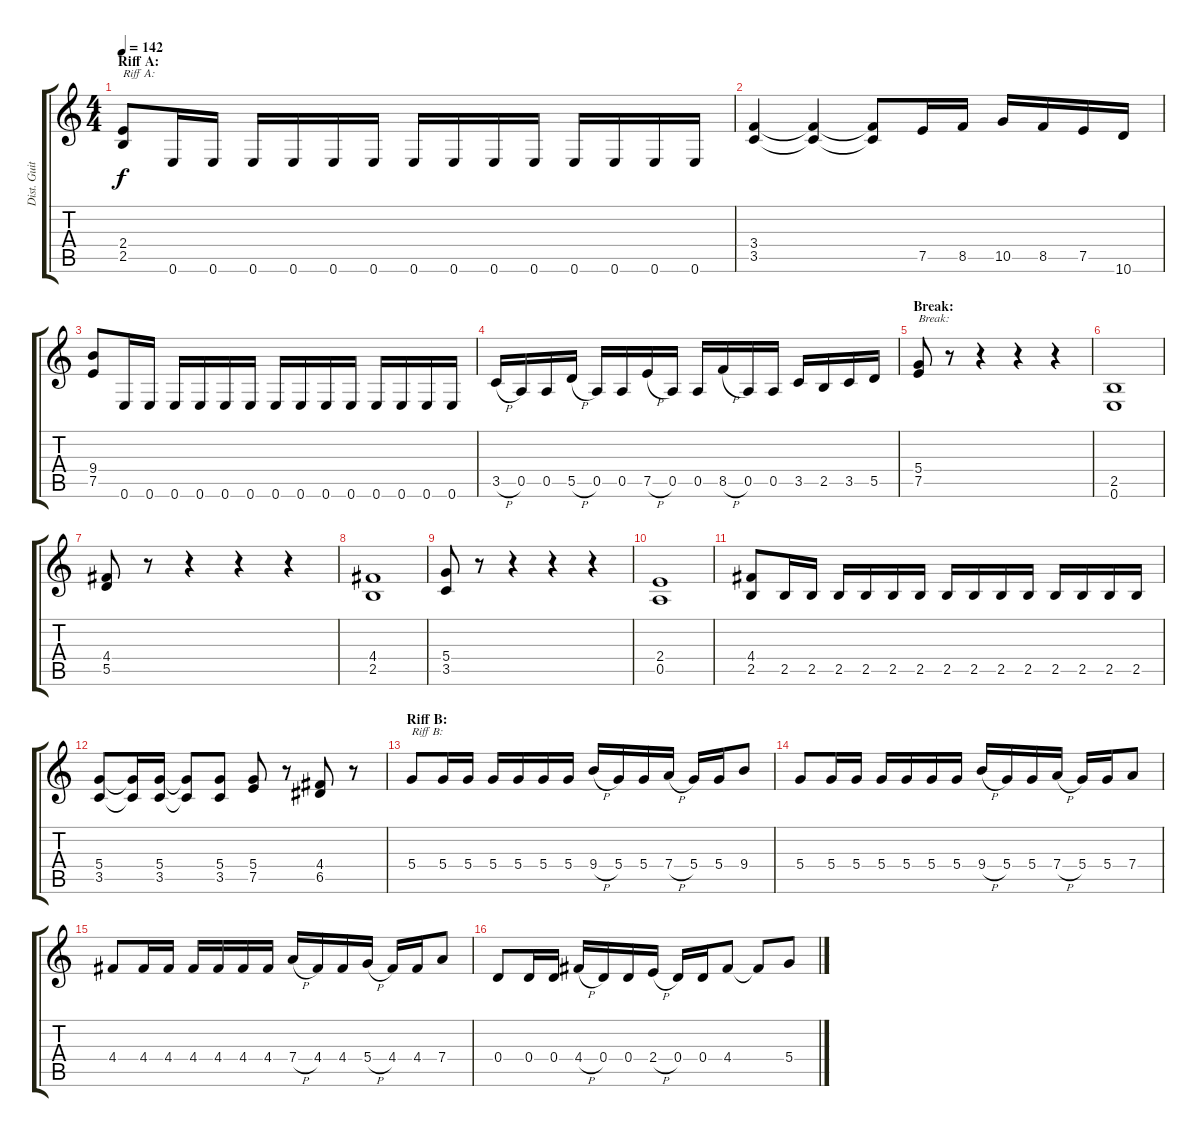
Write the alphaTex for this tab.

\track ("Dist. Guitar 2" "Dist. Guit") {instrument distortionguitar}
\staff {score tabs}
\tuning (E4 B3 G3 D3 A2 E2) {hide}
\ts (4 4)
\section ("" "Riff A:")
\tempo 142
\clef g2
\ks c
(2.4 2.5).8{txt "Riff A:" dy f} 0.6.16 0.6.16 0.6.16 0.6.16 0.6.16 0.6.16 0.6.16 0.6.16 0.6.16 0.6.16 0.6.16 0.6.16 0.6.16 0.6.16 |
(3.4 3.5).4 (3.4{t} 3.5{t}).4 (3.4{t} 3.5{t}).8 7.5.16 8.5.16 10.5.16 8.5.16 7.5.16 10.6.16 |
(9.4 7.5).8 0.6.16 0.6.16 0.6.16 0.6.16 0.6.16 0.6.16 0.6.16 0.6.16 0.6.16 0.6.16 0.6.16 0.6.16 0.6.16 0.6.16 |
3.5{h}.16 0.5.16 0.5.16 5.5{h}.16 0.5.16 0.5.16 7.5{h}.16 0.5.16 0.5.16 8.5{h}.16 0.5.16 0.5.16 3.5.16 2.5.16 3.5.16 5.5.16 |
\section ("" "Break:")
(5.4 7.5).8{txt "Break:"} r.8 r.4 r.4 r.4 |
(2.5 0.6).1 |
(4.4 5.5).8 r.8 r.4 r.4 r.4 |
(4.4 2.5).1 |
(5.4 3.5).8 r.8 r.4 r.4 r.4 |
(2.4 0.5).1 |
(4.4 2.5).8 2.5.16 2.5.16 2.5.16 2.5.16 2.5.16 2.5.16 2.5.16 2.5.16 2.5.16 2.5.16 2.5.16 2.5.16 2.5.16 2.5.16 |
(5.4 3.5).8 (5.4{t} 3.5{t}).16 (5.4 3.5).16 (5.4{t} 3.5{t}).8 (5.4 3.5).8 (5.4 7.5).8 r.8 (4.4 6.5).8 r.8 |
\section ("" "Riff B:")
5.4.8{txt "Riff B:"} 5.4.16 5.4.16 5.4.16 5.4.16 5.4.16 5.4.16 9.4{h}.16 5.4.16 5.4.16 7.4{h}.16 5.4.16 5.4.16 9.4.8 |
5.4.8 5.4.16 5.4.16 5.4.16 5.4.16 5.4.16 5.4.16 9.4{h}.16 5.4.16 5.4.16 7.4{h}.16 5.4.16 5.4.16 7.4.8 |
4.4.8 4.4.16 4.4.16 4.4.16 4.4.16 4.4.16 4.4.16 7.4{h}.16 4.4.16 4.4.16 5.4{h}.16 4.4.16 4.4.16 7.4.8 |
0.4.8 0.4.16 0.4.16 4.4{h}.16 0.4.16 0.4.16 2.4{h}.16 0.4.16 0.4.16 4.4.8 4.4{t}.8 5.4.8
